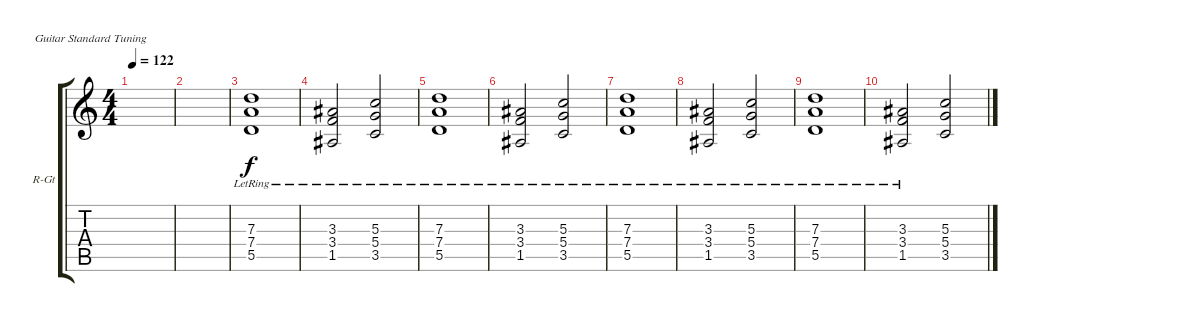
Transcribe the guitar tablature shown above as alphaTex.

\defaultSystemsLayout 4
\bracketExtendMode groupsimilarinstruments
\firstSystemTrackNameOrientation horizontal
\otherSystemsTrackNameOrientation horizontal
\track ("Rhythm Guitar" "R-Gt") {instrument distortionguitar}
\staff {score tabs}
\tuning (E4 B3 G3 D3 A2 E2)
\ts (4 4)
\tempo 122
\clef g2
\ks c
|
|
(5.5{lr} 7.4{lr} 7.3{lr}).1 |
(1.5{lr} 3.4{lr} 3.3{lr}).2 (3.5{lr} 5.4{lr} 5.3{lr}).2 |
(5.5{lr} 7.4{lr} 7.3{lr}).1 |
(1.5{lr} 3.4{lr} 3.3{lr}).2 (3.5{lr} 5.4{lr} 5.3{lr}).2 |
(5.5{lr} 7.4{lr} 7.3{lr}).1 |
(1.5{lr} 3.4{lr} 3.3{lr}).2 (3.5{lr} 5.4{lr} 5.3{lr}).2 |
(5.5{lr} 7.4{lr} 7.3{lr}).1 |
(1.5{lr} 3.4{lr} 3.3{lr}).2 (3.5 5.4 5.3).2
